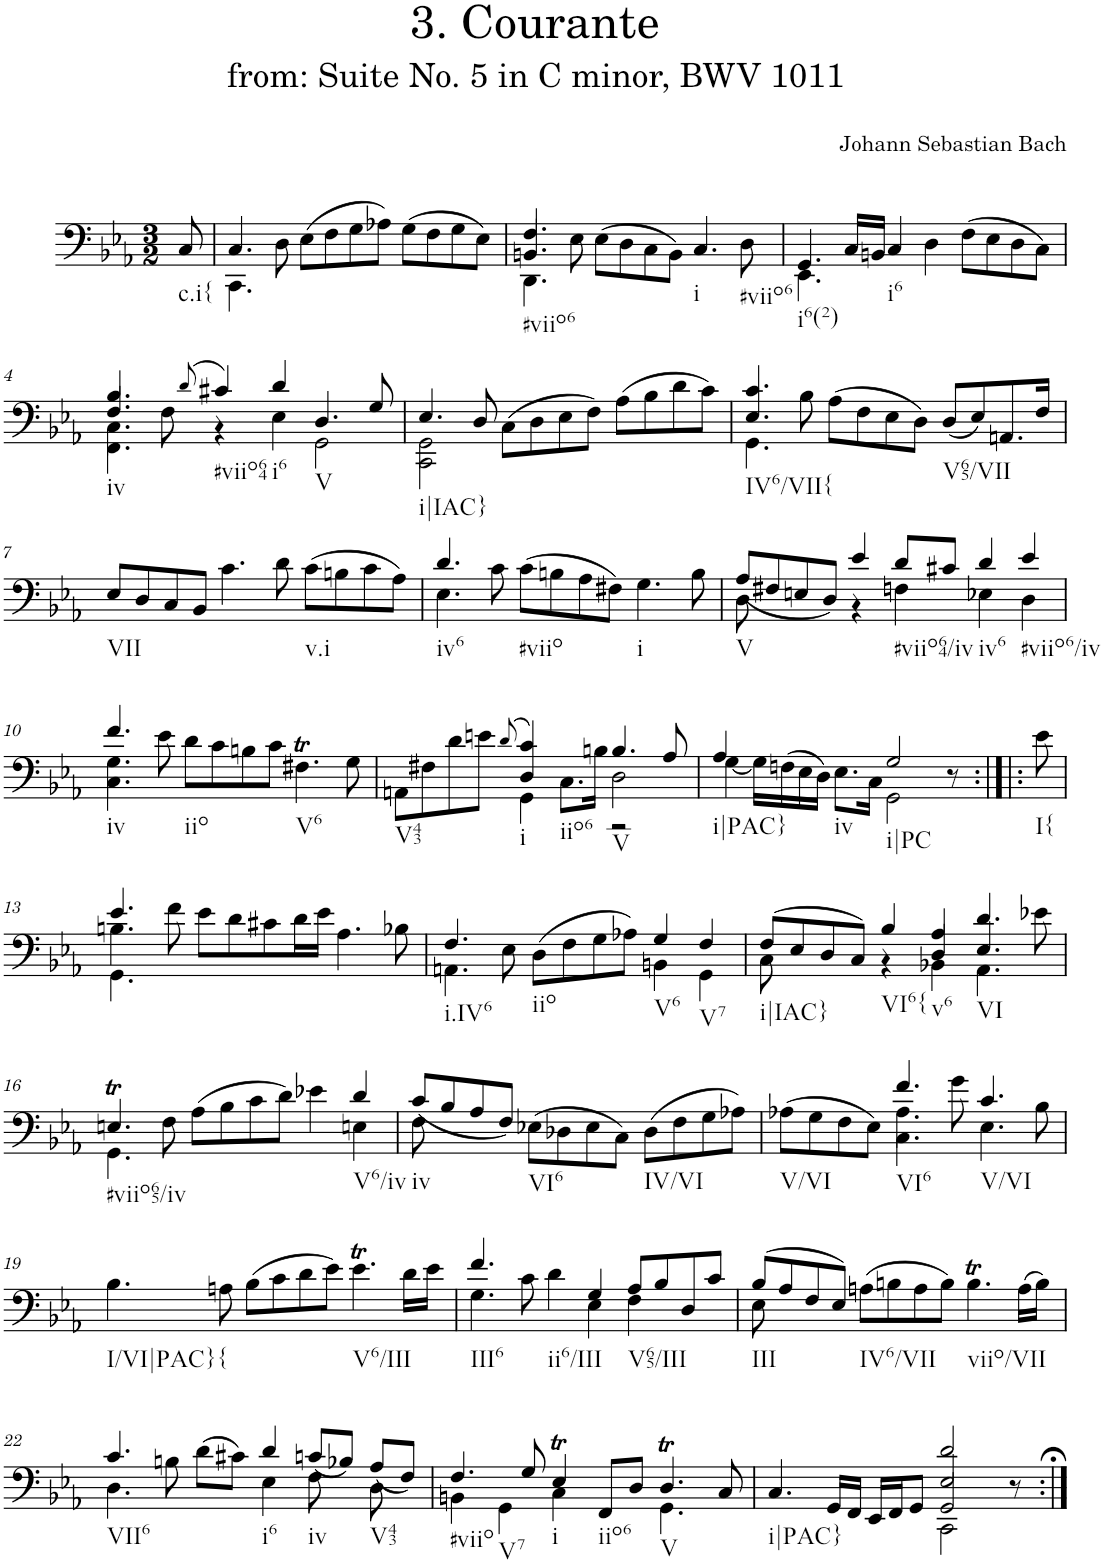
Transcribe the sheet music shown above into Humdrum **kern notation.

**kern
*part1
*staff1
*I"Piano
*I'Pno.
*clefF4
*k[b-e-a-]
*M3/2
=
!LO:TX:b:t=c.i{
8C/
=1
*^
4.C/	4.CC\
8D\	1ryy
(8E-\L	.
8F\	.
8G\	.
8A-X\J)	.
(8G\L	.
8F\	.
8G\	.
8E-\J)	8ryy
=2	=2
*	*^
!LO:TX:b:t=#viio6	!	!
4.F/	4.DD\	4.BBn/
8E-\	1ryy	1ryy
(8E-\L	.	.
8D\	.	.
8C\	.	.
8BB\J)	.	.
!LO:TX:b:t=i	!	!
4.C/	.	.
!LO:TX:b:t=#viio6	!	!
8D\	8ryy	8ryy
=3	=3	=3
!LO:TX:b:t=i6(2)	!	!
*	*v	*v
4.GG/	4.EE-\
16C/LL	1ryy
16BBn/JJ	.
!LO:TX:b:t=i6	!
4C/	.
4D\	.
(8F\L	.
8E-\	.
8D\	.
8C\J)	8ryy
!!LO:LB:g=z	!!
=4	=4
*^	*^
!LO:TX:b:t=iv	!	!	!
4.B-/	4.FF\	4.F/	4.C\
8F\	8ryy	1ryy	1ryy
(8qd/	.	.	.
!LO:TX:b:t=#viio64	!	!	!
4c#X/)	4r	.	.
!LO:TX:b:t=i6	!	!	!
4d/	4E-\	.	.
!LO:TX:b:t=V	!	!	!
4.D/	2GG\	.	.
8G/	.	8ryy	8ryy
=5	=5	=5	=5
!LO:TX:b:t=i|IAC}	!	!	!
*	*	*v	*v
4.E-/	2CC\	2GG\
8D/	.	.
(8C\L	1ryy	1ryy
8D\	.	.
8E-\	.	.
8F\J)	.	.
(8A-\L	.	.
8B-\	.	.
8d\	.	.
8c\J)	.	.
=6	=6	=6
!LO:TX:b:t=IV6/VII{	!	!
4.c/	4.GG\	4.E-/
8B-\	1ryy	1ryy
(8A-\L	.	.
8F\	.	.
8E-\	.	.
8D\J)	.	.
!LO:TX:b:t=V65/VII	!	!
(8D/L	.	.
8E-/)	.	.
8.AAn/	.	.
.	8ryy	8ryy
16F/Jk	.	.
*v	*v	*v
!!LO:LB:g=z
=7
!LO:TX:b:t=VII
8E-/L
8D/
8C/
8BB-/J
4.c\
8d\
!LO:TX:b:t=v.i
(8c\L
8Bn\
8c\
8A-\J)
=8
*^
!LO:TX:b:t=iv6	!
4.d/	4.E-\
8c\	1ryy
!LO:TX:b:t=#viio	!
(8c\L	.
8Bn\	.
8A-\	.
8F#X\J)	.
!LO:TX:b:t=i	!
4.G\	.
8B\	8ryy
=9	=9
!LO:TX:b:t=V	!
(<8A-/L	8D\
8F#X/	4.ryy
8En/	.
8D/J)	.
4e-/	4r
!LO:TX:b:t=#viio64/iv	!
8d/L	4Fn\
8c#X/J	.
!LO:TX:b:t=iv6	!
4d/	4E-X\
!LO:TX:b:t=#viio6/iv	!
4e-/	4D\
!!LO:LB:g=z	!!
=10	=10
*	*^
!LO:TX:b:t=iv	!	!
4.f/	4.G\	4.C\
8e-\	1ryy	1ryy
!LO:TX:b:t=iio	!	!
8d\L	.	.
8c\	.	.
8Bn\	.	.
8c\J	.	.
!LO:TX:b:t=V6	!	!
4.F#Xt\	.	.
8G\	8ryy	8ryy
=11	=11	=11
!LO:TX:b:t=V43	!	!
8AAn\L	2ryy	2ryy
8F#X\	.	.
8d\	.	.
8en\J	.	.
(8qd/	.	.
!LO:TX:b:t=i	!	!
4c/)	4GG\	4D/
!LO:TX:b:t=iio6	!	!
8.C\L	4ryy	4ryy
16Bn\Jk	.	.
!LO:TX:b:t=V	!	!
4.B/	2D\	2r
8A-/	.	.
*	*v	*v
=12	=12
!LO:TX:b:t=i|PAC}	!
[4G\	4A-/
16G\LL]	2ryy
(16Fn\	.
16E-\	.
16D\JJ)	.
!LO:TX:b:t=iv	!
8.E-\L	.
16C\Jk	.
!LO:TX:b:t=i|PC	!
2G/	2GG\
8r	4ryy
!LO:TX:b:t=I{	!
8e-\	.
!!LO:LB:g=z	!!
=13	=13
*	*^
4.e-/	4.GG\	4.Bn\
8f\	1ryy	1ryy
8e-\L	.	.
8d\	.	.
8c#X\	.	.
16d\L	.	.
16e-\JJ	.	.
4.A-\	.	.
8B-X\	8ryy	8ryy
=14	=14	=14
!LO:TX:b:t=i.IV6	!	!
*	*v	*v
4.F/	4.AAn\
8E-\	8ryy
!LO:TX:b:t=iio	!
*v	*v
(8D\L
8F\
8G\
8A-X\J)
*^
!LO:TX:b:t=V6	!
4G/	4BBn\
!LO:TX:b:t=V7	!
4F/	4GG\
=15	=15
*	*^
!LO:TX:b:t=i|IAC}	!	!
(8F/L	8C\	2.ryy
8E-/	4.ryy	.
8D/	.	.
8C/J)	.	.
!LO:TX:b:t=VI6{	!	!
4B-/	4r	.
!LO:TX:b:t=v6	!	!
4A-/	4BB-X\	4D/
!LO:TX:b:t=VI	!	!
4.d/	4.AA-\	4.E-/
8e-X\	8ryy	8ryy
!!LO:LB:g=z	!!	!!
=16	=16	=16
!LO:TX:b:t=#viio65/iv	!	!
*	*v	*v
4.Ent/	4.GG\
8F\	2..ryy
(8A-\L	.
8B-\	.
8c\	.
8d\J)	.
4e-X\	.
!LO:TX:b:t=V6/iv	!
4d/	4En\
=17	=17
!LO:TX:b:t=iv	!
(<8c/L	8F\
8B-/	1ryy
8A-/	.
8F/J)	.
!LO:TX:b:t=VI6	!
(8E-X\L	.
8D-X\	.
8E-\	.
8C\J)	.
!LO:TX:b:t=IV/VI	!
(8D-\L	.
8F\	4.ryy
8G\	.
8A-X\J)	.
=18	=18
*	*^
!LO:TX:b:t=V/VI	!	!
(8A-X\L	2ryy	2ryy
8G\	.	.
8F\	.	.
8E-\J)	.	.
!LO:TX:b:t=VI6	!	!
4.f/	4.A-\	4.C\
8g\	8ryy	2ryy
!LO:TX:b:t=V/VI	!	!
4.c/	4.E-\	.
8B-\	8ryy	8ryy
!!LO:LB:g=z	!!	!!
=19	=19	=19
!LO:TX:b:t=I/VI|PAC}	!	!
*v	*v	*v
4.B-\
!LO:TX:b:t={
8An\
(8B-\L
8c\
8d\
8e-\J)
!LO:TX:b:t=V6/III
4.e-T\
16d\LL
16e-\JJ
=20
*^
!LO:TX:b:t=III6	!
4.f/	4.G\
8c\	4.ryy
!LO:TX:b:t=ii6/III	!
4d\	.
4G/	4E-\
!LO:TX:b:t=V65/III	!
8A-/L	4F\
8B-/	.
8D/	4ryy
8c/J	.
=21	=21
!LO:TX:b:t=III	!
(8B-/L	8E-\
8A-/	1ryy
8F/	.
8E-/J)	.
!LO:TX:b:t=IV6/VII	!
(8An\L	.
8Bn\	.
8A\	.
8B\J)	.
!LO:TX:b:t=viio/VII	!
4.Bt\	.
.	4.ryy
(16A\LL	.
16B\JJ)	.
!!LO:LB:g=z	!!
=22	=22
!LO:TX:b:t=VII6	!
4.c/	4.D\
8Bn\	4.ryy
(8d\L	.
8c#X\J)	.
!LO:TX:b:t=i6	!
4d/	4E-\
!LO:TX:b:t=iv	!
(<8cn/L	8F\
8B-X/J)	8ryy
!LO:TX:b:t=V43	!
(<8A-/L	8D\
8F/J)	8ryy
=23	=23
!LO:TX:b:t=#viio	!
!LO:TX:b:t=V7	!
4.F/	4BBn\
.	4GG\
8G/	.
!LO:TX:b:t=i	!
4E-T/	4C\
!LO:TX:b:t=iio6	!
8FF/L	4ryy
8D/J	.
!LO:TX:b:t=V	!
4.Dt/	4.GG\
8C/	8ryy
=24	=24
*^	*^
!LO:TX:b:t=i|PAC}	!	!	!
4.C/	2.ryy	2.ryy	2.ryy
16GG/LL	.	.	.
16FF/JJ	.	.	.
16EE-/LL	.	.	.
16FF/J	.	.	.
8GG/J	.	.	.
2d/	2E-/	2GG/	2CC\
8r	8ryy	8ryy	8ryy
*v	*v	*v	*v
=:|!
*-
